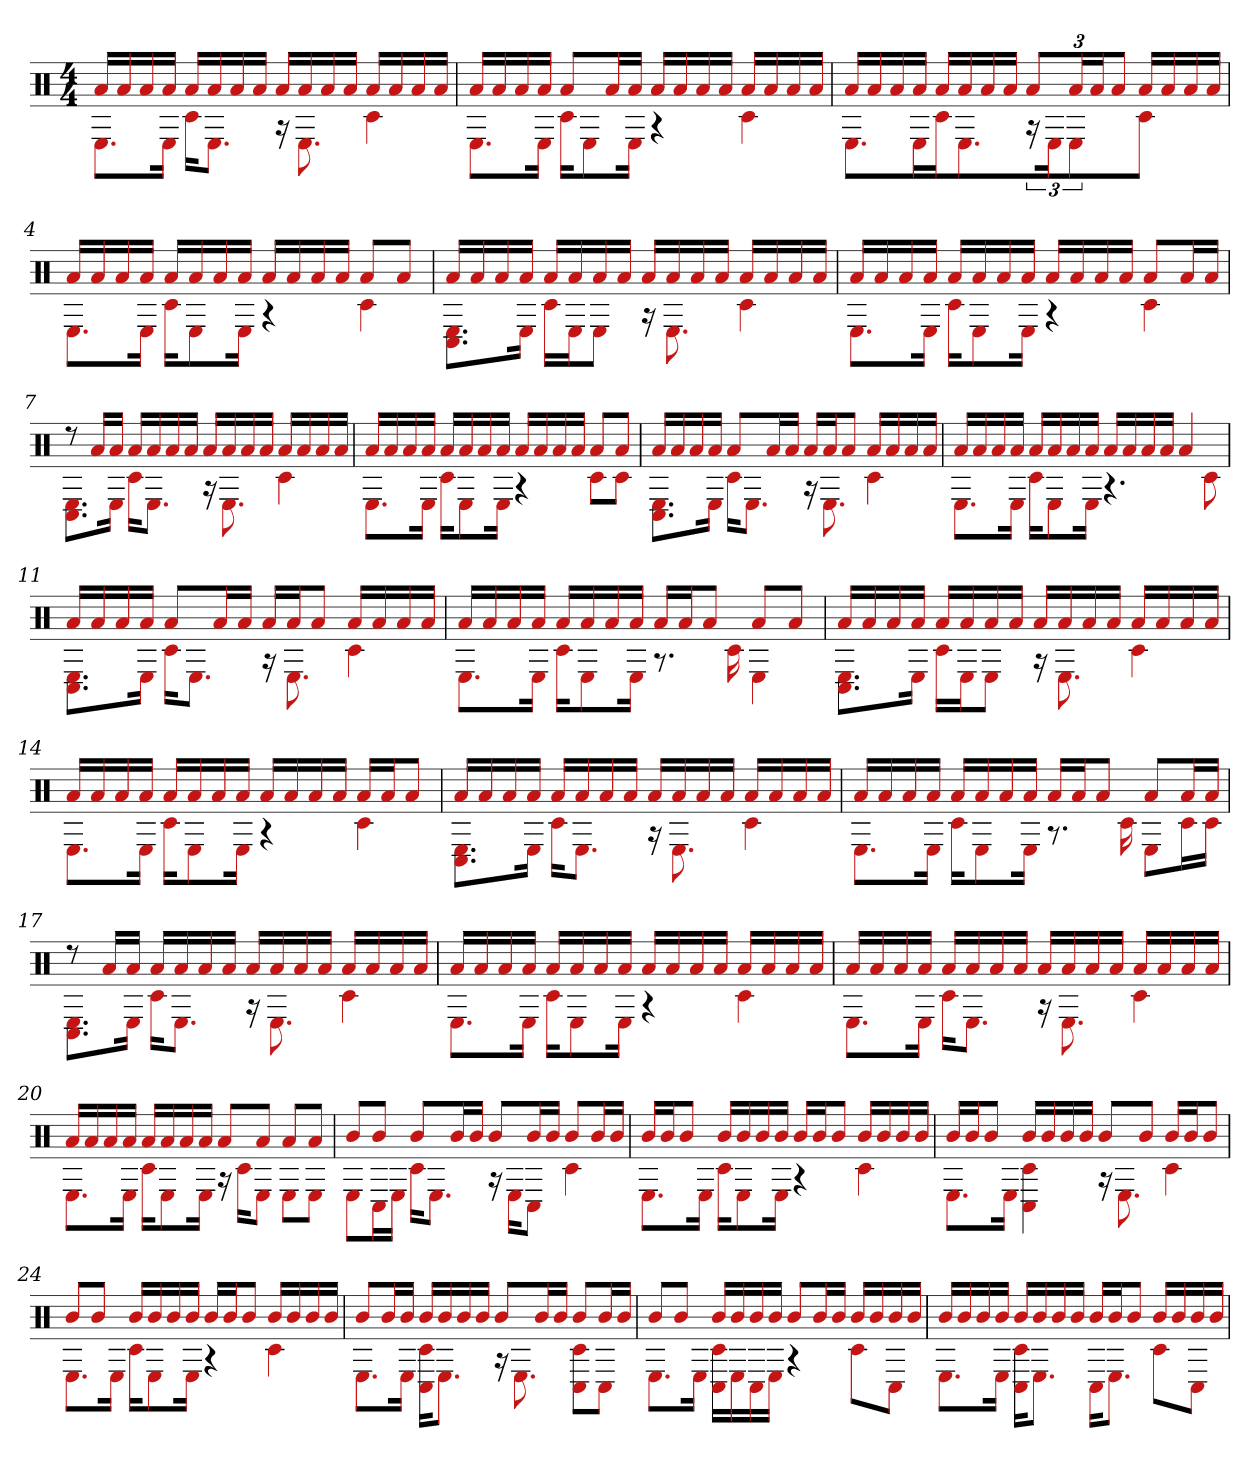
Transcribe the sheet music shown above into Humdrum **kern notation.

**kern
*part1
*staff1
*clefX
*k[]
*M4/4
=1
*^
16aLL	8.EL
16a	.
16a	.
16aJJ	16EJk
16aLL	16c#KL
16a	8.EJ
16a	.
16aJJ	.
16aLL	16r
16a	8.E
16a	.
16aJJ	.
16aLL	4c#
16a	.
16a	.
16aJJ	.
=2	=2
16aLL	8.EL
16a	.
16a	.
16aJJ	16EJk
8aL	16c#KL
.	8E
16aL	.
16aJJ	16EJk
16aLL	4r
16a	.
16a	.
16aJJ	.
16aLL	4c#
16a	.
16a	.
16aJJ	.
=3	=3
16aLL	8.EL
16a	.
16a	.
16aJJ	16EJk
16aLL	16c#KL
16a	8.EJ
16a	.
16aJJ	.
12aL	24r
.	24EJJ
24aL	6E
24aJ	.
12aJ	.
16aLL	4c#
16a	.
16a	.
16aJJ	.
=4	=4
16aLL	8.EL
16a	.
16a	.
16aJJ	16EJk
16aLL	16c#KL
16a	8E
16a	.
16aJJ	16EJk
16aLL	4r
16a	.
16a	.
16aJJ	.
8aL	4c#
8aJ	.
=5	=5
16aLL	8.C# 8.EL
16a	.
16a	.
16aJJ	16EJk
16aLL	16c#LL
16a	16EJ
16a	8EJ
16aJJ	.
16aLL	16r
16a	8.E
16a	.
16aJJ	.
16aLL	4c#
16a	.
16a	.
16aJJ	.
=6	=6
16aLL	8.EL
16a	.
16a	.
16aJJ	16EJk
16aLL	16c#KL
16a	8E
16a	.
16aJJ	16EJk
16aLL	4r
16a	.
16a	.
16aJJ	.
8aL	4c#
16aL	.
16aJJ	.
=7	=7
8r	8.E 8.C#L
16aLL	.
16aJJ	16EJk
16aLL	16c#KL
16a	8.EJ
16a	.
16aJJ	.
16aLL	16r
16a	8.E
16a	.
16aJJ	.
16aLL	4c#
16a	.
16a	.
16aJJ	.
=8	=8
16aLL	8.EL
16a	.
16a	.
16aJJ	16EJk
16aLL	16c#KL
16a	8E
16a	.
16aJJ	16EJk
16aLL	4r
16a	.
16a	.
16aJJ	.
8aL	8c#L
8aJ	8c#J
=9	=9
16aLL	8.C# 8.EL
16a	.
16a	.
16aJJ	16EJk
8aL	16c#KL
.	8.EJ
16aL	.
16aJJ	.
16aLL	16r
16aJ	8.E
8aJ	.
16aLL	4c#
16a	.
16a	.
16aJJ	.
=10	=10
16aLL	8.EL
16a	.
16a	.
16aJJ	16EJk
16aLL	16c#KL
16a	8E
16a	.
16aJJ	16EJk
16aLL	4.r
16a	.
16a	.
16aJJ	.
4a	.
.	8c#
=11	=11
16aLL	8.C# 8.EL
16a	.
16a	.
16aJJ	16EJk
8aL	16c#KL
.	8.EJ
16aL	.
16aJJ	.
16aLL	16r
16aJ	8.E
8aJ	.
16aLL	4c#
16a	.
16a	.
16aJJ	.
=12	=12
16aLL	8.EL
16a	.
16a	.
16aJJ	16EJk
16aLL	16c#KL
16a	8E
16a	.
16aJJ	16EJk
16aLL	8.r
16aJ	.
8aJ	.
.	16c#
8aL	4E
8aJ	.
=13	=13
16aLL	8.C# 8.EL
16a	.
16a	.
16aJJ	16EJk
16aLL	16c#LL
16a	16EJ
16a	8EJ
16aJJ	.
16aLL	16r
16a	8.E
16a	.
16aJJ	.
16aLL	4c#
16a	.
16a	.
16aJJ	.
=14	=14
16aLL	8.EL
16a	.
16a	.
16aJJ	16EJk
16aLL	16c#KL
16a	8E
16a	.
16aJJ	16EJk
16aLL	4r
16a	.
16a	.
16aJJ	.
16aLL	4c#
16aJ	.
8aJ	.
=15	=15
16aLL	8.C# 8.EL
16a	.
16a	.
16aJJ	16EJk
16aLL	16c#KL
16a	8.EJ
16a	.
16aJJ	.
16aLL	16r
16a	8.E
16a	.
16aJJ	.
16aLL	4c#
16a	.
16a	.
16aJJ	.
=16	=16
16aLL	8.EL
16a	.
16a	.
16aJJ	16EJk
16aLL	16c#KL
16a	8E
16a	.
16aJJ	16EJk
16aLL	8.r
16aJ	.
8aJ	.
.	16c#
8aL	8EL
16aL	16c#L
16aJJ	16c#JJ
=17	=17
8r	8.E 8.C#L
16aLL	.
16aJJ	16EJk
16aLL	16c#KL
16a	8.EJ
16a	.
16aJJ	.
16aLL	16r
16a	8.E
16a	.
16aJJ	.
16aLL	4c#
16a	.
16a	.
16aJJ	.
=18	=18
16aLL	8.EL
16a	.
16a	.
16aJJ	16EJk
16aLL	16c#KL
16a	8E
16a	.
16aJJ	16EJk
16aLL	4r
16a	.
16a	.
16aJJ	.
16aLL	4c#
16a	.
16a	.
16aJJ	.
=19	=19
16aLL	8.EL
16a	.
16a	.
16aJJ	16EJk
16aLL	16c#KL
16a	8.EJ
16a	.
16aJJ	.
16aLL	16r
16a	8.E
16a	.
16aJJ	.
16aLL	4c#
16a	.
16a	.
16aJJ	.
=20	=20
16aLL	8.EL
16a	.
16a	.
16aJJ	16EJk
16aLL	16c#KL
16a	8E
16a	.
16aJJ	16EJk
8aL	16r
.	16c#KL
8aJ	8EJ
8aL	8EL
8aJ	8EJ
=21	=21
8bL	8EL
8bJ	16C#L
.	16EJJ
8bL	16c#KL
.	8.EJ
16bL	.
16bJJ	.
8bL	16r
.	16EKL
16bL	8C#J
16bJJ	.
8bL	4c#
16bL	.
16bJJ	.
=22	=22
16bLL	8.EL
16bJ	.
8bJ	.
.	16EJk
16bLL	16c#KL
16b	8E
16b	.
16bJJ	16EJk
16bLL	4r
16bJ	.
8bJ	.
16bLL	4c#
16b	.
16b	.
16bJJ	.
=23	=23
16bLL	8.EL
16bJ	.
8bJ	.
.	16EJk
16bLL	4C# 4c#
16b	.
16b	.
16bJJ	.
8bL	16r
.	8.E
8bJ	.
16bLL	4c#
16bJ	.
8bJ	.
=24	=24
8bL	8.EL
8bJ	.
.	16EJk
16bLL	16c#KL
16b	8E
16b	.
16bJJ	16EJk
16bLL	4r
16bJ	.
8bJ	.
16bLL	4c#
16b	.
16b	.
16bJJ	.
=25	=25
8bL	8.EL
16bL	.
16bJJ	16EJk
16bLL	16C# 16c#KL
16b	8.EJ
16b	.
16bJJ	.
8bL	16r
.	8.E
16bL	.
16bJJ	.
8bL	8C# 8c#L
16bL	8C#J
16bJJ	.
=26	=26
8bL	8.EL
8bJ	.
.	16EJk
16bLL	16C# 16c#LL
16b	16E
16b	16C#
16bJJ	16EJJ
8bL	4r
16bL	.
16bJJ	.
16bLL	8c#L
16b	.
16b	8C#J
16bJJ	.
=27	=27
16bLL	8.EL
16b	.
16b	.
16bJJ	16EJk
16bLL	16C# 16c#KL
16b	8.EJ
16b	.
16bJJ	.
16bLL	16C#KL
16bJ	8.EJ
8bJ	.
16bLL	8c#L
16b	.
16b	8C#J
16bJJ	.
*v	*v
=
*-
